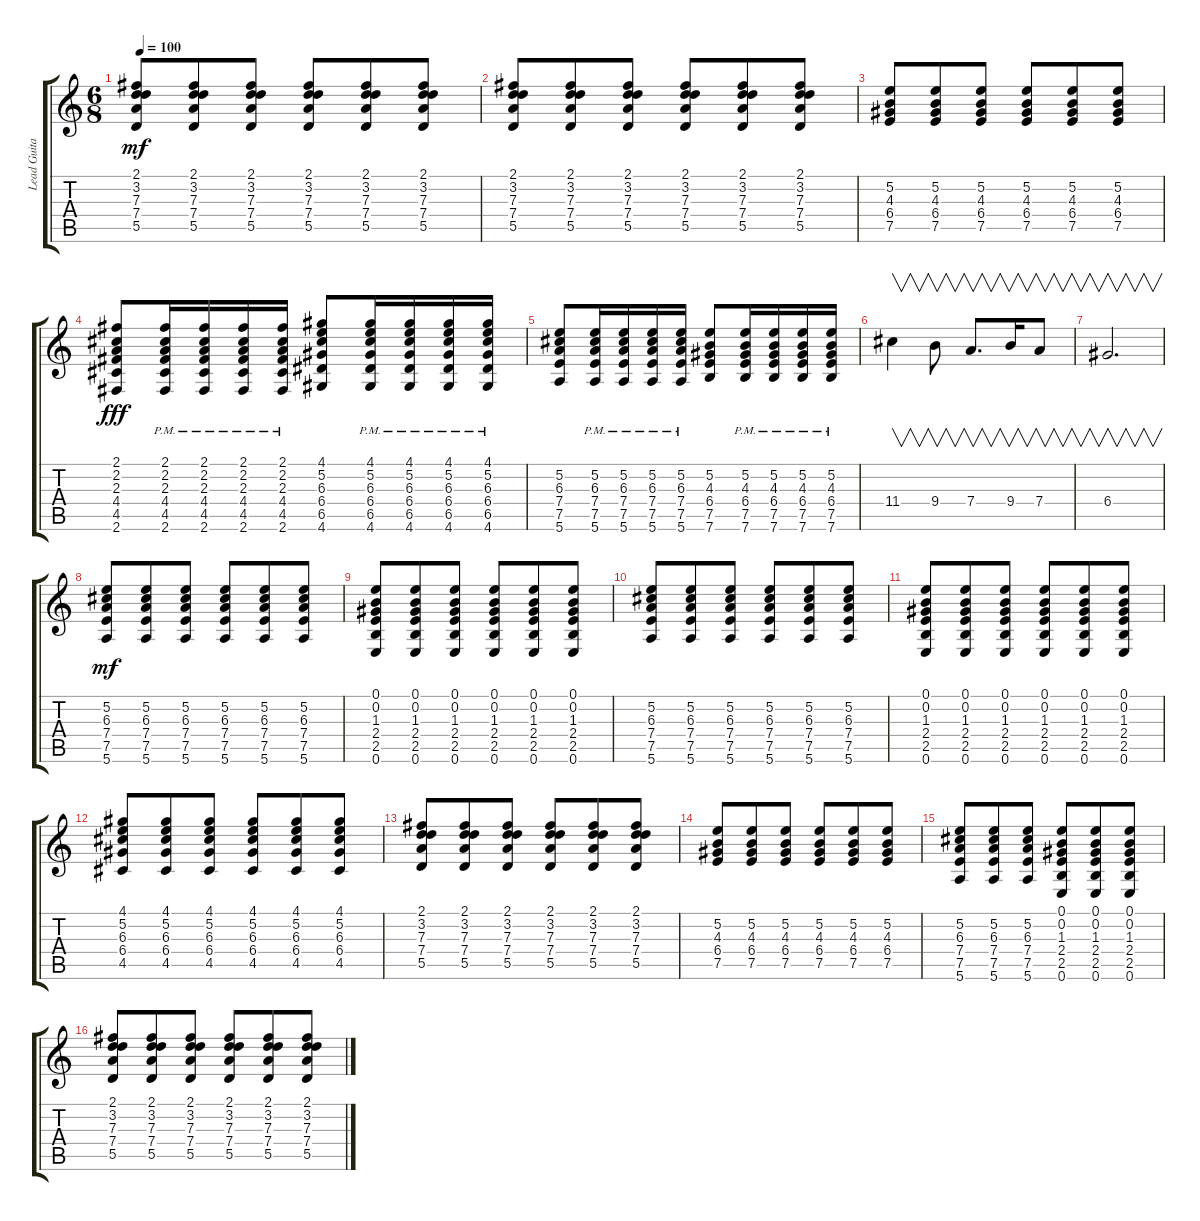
\track ("Lead Guitar" "Lead Guita") {instrument distortionguitar}
\staff {score tabs}
\tuning (E4 B3 G3 D3 A2 E2) {hide}
\ts (6 8)
\tempo 100
\clef g2
\ks c
(2.1 3.2 7.3 7.4 5.5).8{dy mf} (2.1 3.2 7.3 7.4 5.5).8 (2.1 3.2 7.3 7.4 5.5).8 (2.1 3.2 7.3 7.4 5.5).8 (2.1 3.2 7.3 7.4 5.5).8 (2.1 3.2 7.3 7.4 5.5).8 |
(2.1 3.2 7.3 7.4 5.5).8 (2.1 3.2 7.3 7.4 5.5).8 (2.1 3.2 7.3 7.4 5.5).8 (2.1 3.2 7.3 7.4 5.5).8 (2.1 3.2 7.3 7.4 5.5).8 (2.1 3.2 7.3 7.4 5.5).8 |
(5.2 4.3 6.4 7.5).8 (5.2 4.3 6.4 7.5).8 (5.2 4.3 6.4 7.5).8 (5.2 4.3 6.4 7.5).8 (5.2 4.3 6.4 7.5).8 (5.2 4.3 6.4 7.5).8 |
(2.1 2.2 2.3 4.4 4.5 2.6).8{dy fff} (2.1 2.2 2.3 4.4{pm} 4.5{pm} 2.6{pm}).16 (2.1 2.2 2.3 4.4{pm} 4.5{pm} 2.6{pm}).16 (2.1 2.2 2.3 4.4{pm} 4.5{pm} 2.6{pm}).16 (2.1 2.2 2.3 4.4{pm} 4.5{pm} 2.6{pm}).16 (4.1 5.2 6.3 6.4 6.5 4.6).8 (4.1 5.2 6.3 6.4{pm} 6.5{pm} 4.6{pm}).16 (4.1 5.2 6.3 6.4{pm} 6.5{pm} 4.6{pm}).16 (4.1 5.2 6.3 6.4{pm} 6.5{pm} 4.6{pm}).16 (4.1 5.2 6.3 6.4{pm} 6.5{pm} 4.6{pm}).16 |
(5.2 6.3 7.4 7.5 5.6).8 (5.2 6.3 7.4{pm} 7.5{pm} 5.6{pm}).16 (5.2 6.3 7.4{pm} 7.5{pm} 5.6{pm}).16 (5.2 6.3 7.4{pm} 7.5{pm} 5.6{pm}).16 (5.2 6.3 7.4{pm} 7.5{pm} 5.6{pm}).16 (5.2 4.3 6.4 7.5 7.6).8 (5.2 4.3 6.4{pm} 7.5{pm} 7.6{pm}).16 (5.2 4.3 6.4{pm} 7.5{pm} 7.6{pm}).16 (5.2 4.3 6.4{pm} 7.5{pm} 7.6{pm}).16 (5.2 4.3 6.4{pm} 7.5{pm} 7.6{pm}).16 |
11.4.4{v} 9.4.8{v} 7.4.8{v d} 9.4.16{v} 7.4.8{v} |
6.4.2{v d} |
(5.2 6.3 7.4 7.5 5.6).8{dy mf} (5.2 6.3 7.4 7.5 5.6).8 (5.2 6.3 7.4 7.5 5.6).8 (5.2 6.3 7.4 7.5 5.6).8 (5.2 6.3 7.4 7.5 5.6).8 (5.2 6.3 7.4 7.5 5.6).8 |
(0.1 0.2 1.3 2.4 2.5 0.6).8 (0.1 0.2 1.3 2.4 2.5 0.6).8 (0.1 0.2 1.3 2.4 2.5 0.6).8 (0.1 0.2 1.3 2.4 2.5 0.6).8 (0.1 0.2 1.3 2.4 2.5 0.6).8 (0.1 0.2 1.3 2.4 2.5 0.6).8 |
(5.2 6.3 7.4 7.5 5.6).8 (5.2 6.3 7.4 7.5 5.6).8 (5.2 6.3 7.4 7.5 5.6).8 (5.2 6.3 7.4 7.5 5.6).8 (5.2 6.3 7.4 7.5 5.6).8 (5.2 6.3 7.4 7.5 5.6).8 |
(0.1 0.2 1.3 2.4 2.5 0.6).8 (0.1 0.2 1.3 2.4 2.5 0.6).8 (0.1 0.2 1.3 2.4 2.5 0.6).8 (0.1 0.2 1.3 2.4 2.5 0.6).8 (0.1 0.2 1.3 2.4 2.5 0.6).8 (0.1 0.2 1.3 2.4 2.5 0.6).8 |
(4.1 5.2 6.3 6.4 4.5).8 (4.1 5.2 6.3 6.4 4.5).8 (4.1 5.2 6.3 6.4 4.5).8 (4.1 5.2 6.3 6.4 4.5).8 (4.1 5.2 6.3 6.4 4.5).8 (4.1 5.2 6.3 6.4 4.5).8 |
(2.1 3.2 7.3 7.4 5.5).8 (2.1 3.2 7.3 7.4 5.5).8 (2.1 3.2 7.3 7.4 5.5).8 (2.1 3.2 7.3 7.4 5.5).8 (2.1 3.2 7.3 7.4 5.5).8 (2.1 3.2 7.3 7.4 5.5).8 |
(5.2 4.3 6.4 7.5).8 (5.2 4.3 6.4 7.5).8 (5.2 4.3 6.4 7.5).8 (5.2 4.3 6.4 7.5).8 (5.2 4.3 6.4 7.5).8 (5.2 4.3 6.4 7.5).8 |
(5.2 6.3 7.4 7.5 5.6).8 (5.2 6.3 7.4 7.5 5.6).8 (5.2 6.3 7.4 7.5 5.6).8 (0.1 0.2 1.3 2.4 2.5 0.6).8 (0.1 0.2 1.3 2.4 2.5 0.6).8 (0.1 0.2 1.3 2.4 2.5 0.6).8 |
(2.1 3.2 7.3 7.4 5.5).8 (2.1 3.2 7.3 7.4 5.5).8 (2.1 3.2 7.3 7.4 5.5).8 (2.1 3.2 7.3 7.4 5.5).8 (2.1 3.2 7.3 7.4 5.5).8 (2.1 3.2 7.3 7.4 5.5).8
